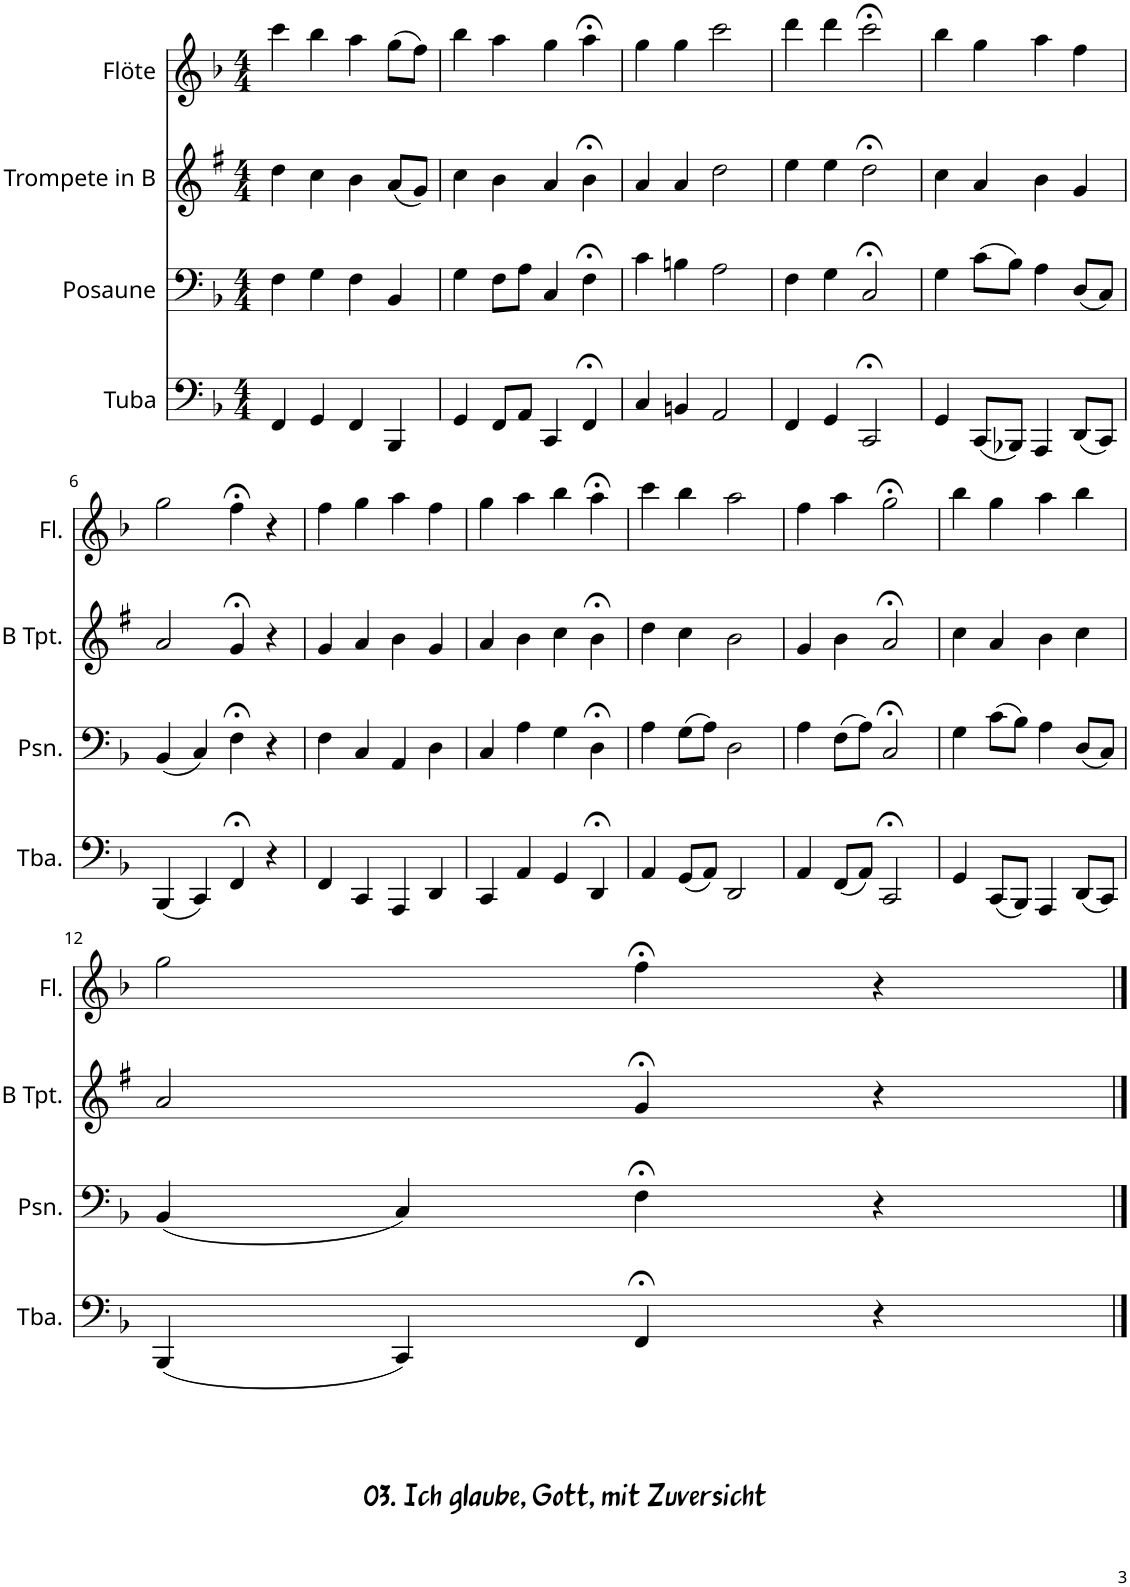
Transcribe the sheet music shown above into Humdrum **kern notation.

**kern	**kern	**kern	**kern
*part4	*part3	*part2	*part1
*staff4	*staff3	*staff2	*staff1
*I"Tuba	*I"Posaune	*I"Trompete in B	*I"Flöte
*I'Tba.	*I'Psn.	*	*I'Fl.
!!LO:PB:g=z
*clefF4	*clefF4	*clefG2	*clefG2
*	*	*Trd1c2	*
*k[b-]	*k[b-]	*k[f#]	*k[b-]
*M4/4	*M4/4	*M4/4	*M4/4
=1	=1	=1	=1
4FF/	4F\	4dd\	4ccc\
4GG/	4G\	4cc\	4bb-\
4FF/	4F\	4b\	4aa\
4BBB-/	4BB-/	(8a/L	(8gg\L
.	.	8g/J)	8ff\J)
=2	=2	=2	=2
4GG/	4G\	4cc\	4bb-\
8FF/L	8F\L	4b\	4aa\
8AA/J	8A\J	.	.
4CC/	4C/	4a/	4gg\
4FF;</	4F;<\	4b;<\	4aa;<\
=3	=3	=3	=3
4C/	4c\	4a/	4gg\
4BBn/	4Bn\	4a/	4gg\
2AA/	2A\	2dd\	2ccc\
=4	=4	=4	=4
4FF/	4F\	4ee\	4ddd\
4GG/	4G\	4ee\	4ddd\
2CC;</	2C;</	2dd;<\	2ccc;<\
=5	=5	=5	=5
4GG/	4G\	4cc\	4bb-\
(8CC/L	(8c\L	4a/	4gg\
8BBB-X/J)	8B-\J)	.	.
4AAA/	4A\	4b\	4aa\
(8DD/L	(8D/L	4g/	4ff\
8CC/J)	8C/J)	.	.
!!LO:LB:g=z
=6	=6	=6	=6
(4BBB-/	(4BB-/	2a/	2gg\
4CC/)	4C/)	.	.
4FF;</	4F;<\	4g;</	4ff;<\
4r	4r	4r	4r
=7	=7	=7	=7
4FF/	4F\	4g/	4ff\
4CC/	4C/	4a/	4gg\
4AAA/	4AA/	4b\	4aa\
4DD/	4D\	4g/	4ff\
=8	=8	=8	=8
4CC/	4C/	4a/	4gg\
4AA/	4A\	4b\	4aa\
4GG/	4G\	4cc\	4bb-\
4DD;</	4D;<\	4b;<\	4aa;<\
=9	=9	=9	=9
4AA/	4A\	4dd\	4ccc\
(8GG/L	(8G\L	4cc\	4bb-\
8AA/J)	8A\J)	.	.
2DD/	2D\	2b\	2aa\
=10	=10	=10	=10
4AA/	4A\	4g/	4ff\
(8FF/L	(8F\L	4b\	4aa\
8AA/J)	8A\J)	.	.
2CC;</	2C;</	2a;</	2gg;<\
=11	=11	=11	=11
4GG/	4G\	4cc\	4bb-\
(8CC/L	(8c\L	4a/	4gg\
8BBB-/J)	8B-\J)	.	.
4AAA/	4A\	4b\	4aa\
(8DD/L	(8D/L	4cc\	4bb-\
8CC/J)	8C/J)	.	.
!!LO:LB:g=z
=12	=12	=12	=12
(4BBB-/	(4BB-/	2a/	2gg\
4CC/)	4C/)	.	.
4FF;</	4F;<\	4g;</	4ff;<\
4r	4r	4r	4r
==	==	==	==
*-	*-	*-	*-
